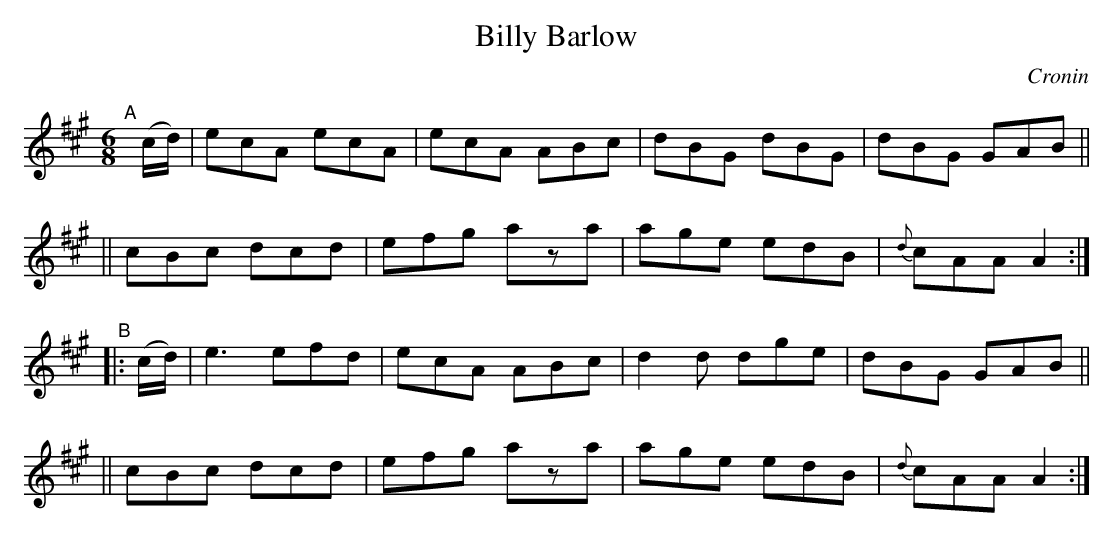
X:1
T: Billy Barlow
O: Cronin
M: 6/8
L: 1/8
K: A
"^A"[|] (c/d/) \
|  ecA ecA | ecA ABc | dBG dBG |   dBG GAB ||
|| cBc dcd | efg aza | age edB |{d}cAA A2  :|
"^B"|: (c/d/) \
|  e3  efd | ecA ABc | d2d dge |   dBG GAB ||
|| cBc dcd | efg aza | age edB |{d}cAA A2  :|
